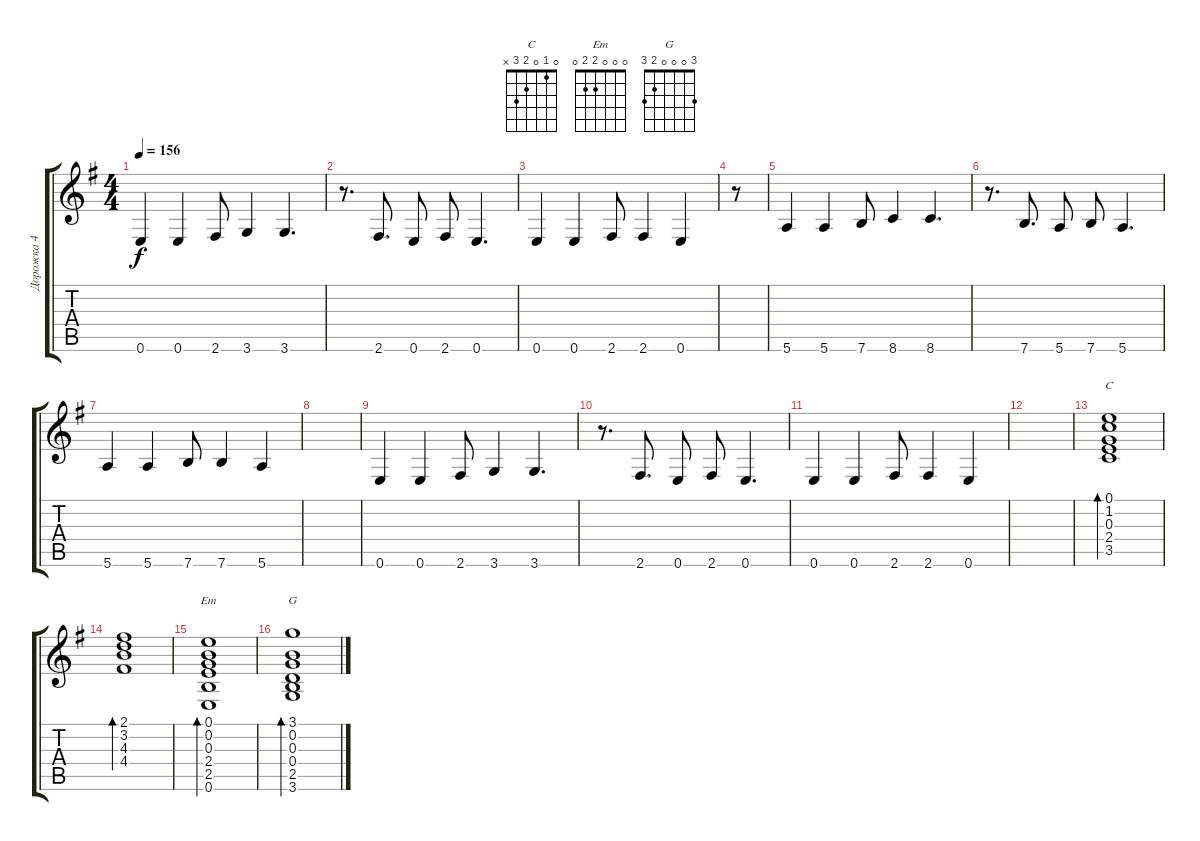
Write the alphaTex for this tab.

\track ("Дорожка 4" "Дорожка 4") {instrument electricguitarclean}
\staff {score tabs}
\tuning (E4 B3 G3 D3 A2 E2) {hide}
\chord ("C" 0 1 0 2 3 x)
\chord ("Em" 0 0 0 2 2 0)
\chord ("G" 3 0 0 0 2 3)
\ts (4 4)
\tempo 156
\clef g2
\ks g
0.6.4{dy f} 0.6.4 2.6.8 3.6.4 3.6.4{d} |
r.8{d} 2.6.8{d} 0.6.8 2.6.8 0.6.4{d} |
0.6.4 0.6.4 2.6.8 2.6.4 0.6.4 |
r.8 |
5.6.4 5.6.4 7.6.8 8.6.4 8.6.4{d} |
r.8{d} 7.6.8{d} 5.6.8 7.6.8 5.6.4{d} |
5.6.4 5.6.4 7.6.8 7.6.4 5.6.4 |
|
0.6.4 0.6.4 2.6.8 3.6.4 3.6.4{d} |
r.8{d} 2.6.8{d} 0.6.8 2.6.8 0.6.4{d} |
0.6.4 0.6.4 2.6.8 2.6.4 0.6.4 |
|
(0.1 1.2 0.3 2.4 3.5).1{bd 60 ch "C" instrument electricguitarclean} |
(2.1 3.2 4.3 4.4).1{bd 60} |
(0.1 0.2 0.3 2.4 2.5 0.6).1{bd 60 ch "Em"} |
(3.1 0.2 0.3 0.4 2.5 3.6).1{bd 60 ch "G"}
